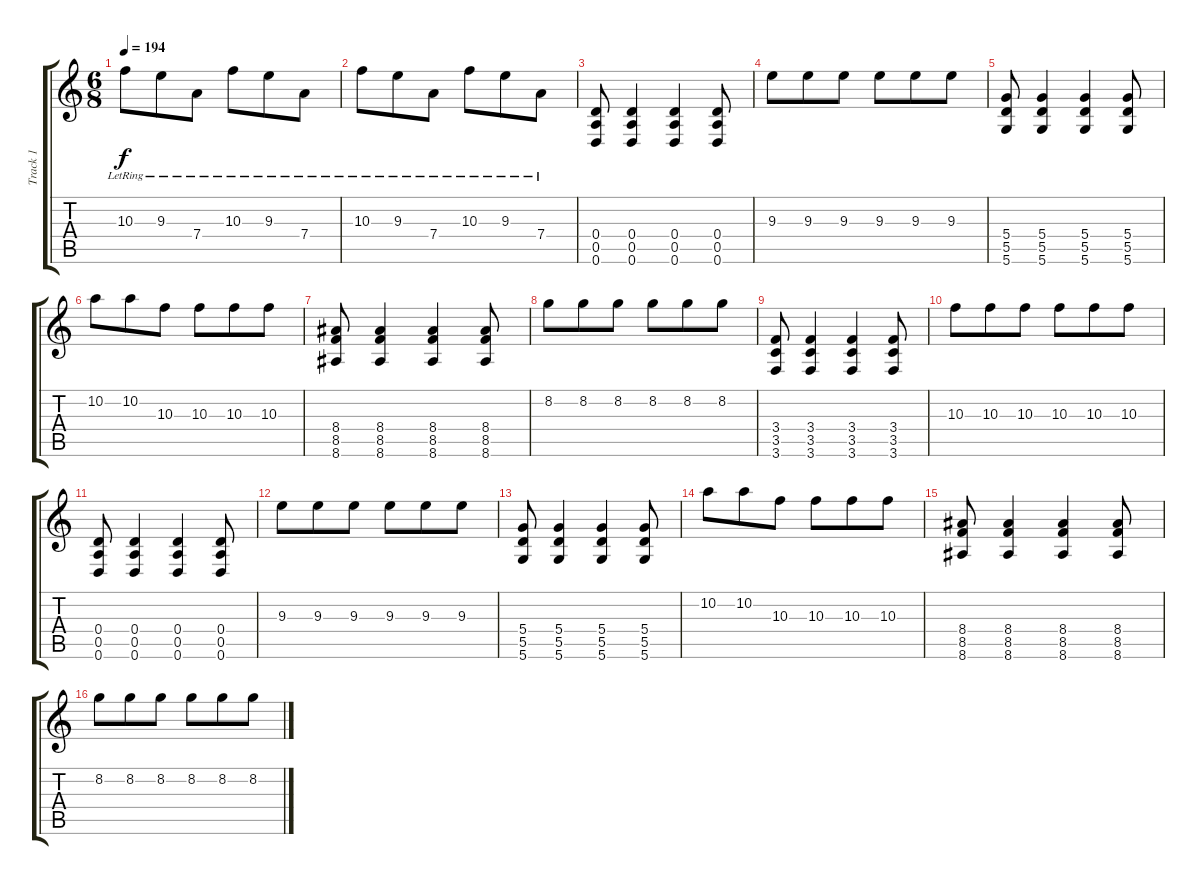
\track ("Track 1" "Track 1") {instrument distortionguitar}
\staff {score tabs}
\tuning (E4 B3 G3 D3 A2 D2) {hide}
\ts (6 8)
\tempo 194
\clef g2
\ks c
10.3{lr}.8{dy f} 9.3{lr}.8 7.4{lr}.8 10.3{lr}.8 9.3{lr}.8 7.4{lr}.8 |
10.3{lr}.8 9.3{lr}.8 7.4{lr}.8 10.3{lr}.8 9.3{lr}.8 7.4{lr}.8 |
(0.4 0.5 0.6).8 (0.4 0.5 0.6).4 (0.4 0.5 0.6).4 (0.4 0.5 0.6).8 |
9.3.8 9.3.8 9.3.8 9.3.8 9.3.8 9.3.8 |
(5.4 5.5 5.6).8 (5.4 5.5 5.6).4 (5.4 5.5 5.6).4 (5.4 5.5 5.6).8 |
10.2.8 10.2.8 10.3.8 10.3.8 10.3.8 10.3.8 |
(8.4 8.5 8.6).8 (8.4 8.5 8.6).4 (8.4 8.5 8.6).4 (8.4 8.5 8.6).8 |
8.2.8 8.2.8 8.2.8 8.2.8 8.2.8 8.2.8 |
(3.4 3.5 3.6).8 (3.4 3.5 3.6).4 (3.4 3.5 3.6).4 (3.4 3.5 3.6).8 |
10.3.8 10.3.8 10.3.8 10.3.8 10.3.8 10.3.8 |
(0.4 0.5 0.6).8 (0.4 0.5 0.6).4 (0.4 0.5 0.6).4 (0.4 0.5 0.6).8 |
9.3.8 9.3.8 9.3.8 9.3.8 9.3.8 9.3.8 |
(5.4 5.5 5.6).8 (5.4 5.5 5.6).4 (5.4 5.5 5.6).4 (5.4 5.5 5.6).8 |
10.2.8 10.2.8 10.3.8 10.3.8 10.3.8 10.3.8 |
(8.4 8.5 8.6).8 (8.4 8.5 8.6).4 (8.4 8.5 8.6).4 (8.4 8.5 8.6).8 |
8.2.8 8.2.8 8.2.8 8.2.8 8.2.8 8.2.8
